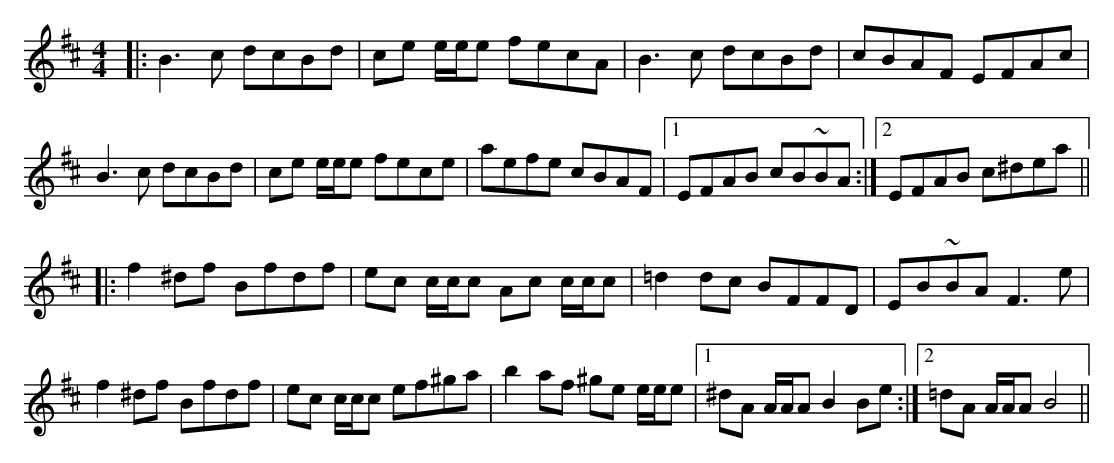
X:1
M:4/4
K:Bmin
|:B3 c dcBd|ce e/e/e fecA|B3 c dcBd|cBAF EFAc|
B3 c dcBd|ce e/e/e fece|aefe cBAF|1 EFAB cB~BA:|2 EFAB c^dea||
|:f2 ^df Bfdf|ec c/c/c Ac c/c/c|=d2 dc BFFD|EB~BA F3 e|
f2 ^df Bfdf|ec c/c/c ef^ga|b2 af ^ge e/e/e|1 ^dA A/A/A B2 Be:|2 =dA A/A/A B4||
